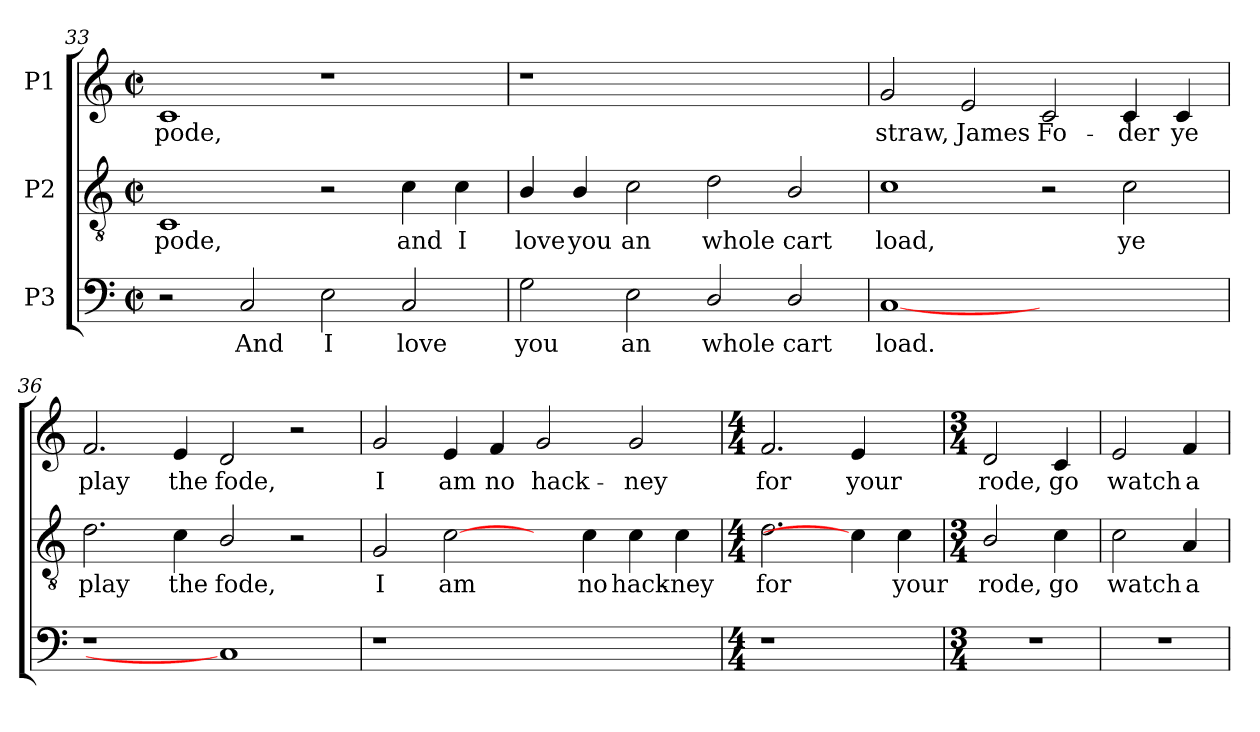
**kern	**text	**kern	**text	**kern	**text
*part3	*part3	*part2	*part2	*part1	*part1
*staff3	*staff3	*staff2	*staff2	*staff1	*staff1
*I"P3	*	*I"P2	*	*I"P1	*
*clefF4	*	*clefGv2	*	*clefG2	*
*	*	*ITrd7c12	*	*	*
*k[]	*	*k[]	*	*k[]	*
*C:	*	*C:	*	*C:	*
*M2/2	*	*M2/2	*	*M2/2	*
*met(c|)	*	*met(c|)	*	*met(c|)	*
=33	=33	=33	=33	=33	=33
!	!	!	!LO:LY:b:color=#000000	!	!
!	!	!	!	!	!LO:LY:b:color=#000000
2r	.	1CCi	pode,	1ci	pode,
!	!LO:LY:b:color=#000000	!	!	!	!
2Ci/	And	.	.	.	.
!	!LO:LY:b:color=#000000	!	!	!	!
2Ei\	I	2r	.	1r	.
!	!LO:LY:b:color=#000000	!	!	!	!
!	!	!	!LO:LY:b:color=#000000	!	!
2Ci/	love	4Ci\	and	.	.
!	!	!	!LO:LY:b:color=#000000	!	!
.	.	4Ci\	I	.	.
!!LO:LB:g=z
=34	=34	=34	=34	=34	=34
!	!LO:LY:b:color=#000000	!	!	!	!
!	!	!	!LO:LY:b:color=#000000	!LO:N:vis=1	!
2Gi\	you	4BBi/	love	1r	.
!	!	!	!LO:LY:b:color=#000000	!	!
.	.	4BBi/	you	.	.
!	!LO:LY:b:color=#000000	!	!	!	!
!	!	!	!LO:LY:b:color=#000000	!	!
2Ei\	an	2Ci\	an	.	.
!	!LO:LY:b:color=#000000	!	!	!	!
!	!	!	!LO:LY:b:color=#000000	!	!
2Di/	whole	2Di\	whole	1ryy	.
!	!LO:LY:b:color=#000000	!	!	!	!
!	!	!	!LO:LY:b:color=#000000	!	!
2Di/	cart	2BBi/	cart	.	.
=35	=35	=35	=35	=35	=35
!	!LO:LY:b:color=#000000	!	!	!	!
!	!	!	!LO:LY:b:color=#000000	!	!
!	!	!	!	!	!LO:LY:b:color=#000000
[1Ci	load.	1Ci	load,	2gi/	straw,
!	!	!	!	!	!LO:LY:b:color=#000000
.	.	.	.	2ei/	James
!	!	!	!	!	!LO:LY:b:color=#000000
1ryy	.	2r	.	2ci/	Fo-
!	!	!	!LO:LY:b:color=#000000	!	!
!	!	!	!	!	!LO:LY:b:color=#000000
.	.	2Ci\	ye	4ci/	-der
!	!	!	!	!	!LO:LY:b:color=#000000
.	.	.	.	4ci/	ye
=36	=36	=36	=36	=36	=36
!LO:N:vis=1	!	!	!	!	!
!	!	!	!LO:LY:b:color=#000000	!	!
!	!	!	!	!	!LO:LY:b:color=#000000
1r	.	2.Di\	play	2.fi/	play
!	!	!	!LO:LY:b:color=#000000	!	!
!	!	!	!	!	!LO:LY:b:color=#000000
.	.	4Ci\	the	4ei/	the
!	!	!	!LO:LY:b:color=#000000	!	!
!	!	!	!	!	!LO:LY:b:color=#000000
1Ci]	.	2BBi/	fode,	2di/	fode,
.	.	2r	.	2r	.
!!LO:LB:g=z
=37	=37	=37	=37	=37	=37
!LO:N:vis=1	!	!	!	!	!
!	!	!	!LO:LY:b:color=#000000	!	!
!	!	!	!	!	!LO:LY:b:color=#000000
1r	.	2GGi/	I	2gi/	I
!	!	!	!LO:LY:b:color=#000000	!	!
!	!	!	!	!	!LO:LY:b:color=#000000
.	.	[2Ci\	am	4ei/	am
!	!	!	!	!	!LO:LY:b:color=#000000
.	.	.	.	4fi/	no
!	!	!	!	!	!LO:LY:b:color=#000000
1ryy	.	4ryy	.	2gi/	hack-
!	!	!	!LO:LY:b:color=#000000	!	!
.	.	4Ci\	no	.	.
!	!	!	!LO:LY:b:color=#000000	!	!
!	!	!	!	!	!LO:LY:b:color=#000000
.	.	4Ci\	hack-	2gi/	-ney
!	!	!	!LO:LY:b:color=#000000	!	!
.	.	4Ci\	-ney	.	.
=38	=38	=38	=38	=38	=38
*M4/4	*	*M4/4	*	*M4/4	*
!	!	!	!LO:LY:b:color=#000000	!	!
!	!	!	!	!	!LO:LY:b:color=#000000
1r	.	2.Di\	for	2.fi/	for
!	!	!	!	!	!LO:LY:b:color=#000000
.	.	4Ci\]	.	4ei/	your
!	!	!	!LO:LY:b:color=#000000	!	!
4ryy	.	4Ci\	your	4ryy	.
=39	=39	=39	=39	=39	=39
*M3/4	*	*M3/4	*	*M3/4	*
!LO:N:vis=1	!	!	!	!	!
!	!	!	!LO:LY:b:color=#000000	!	!
!	!	!	!	!	!LO:LY:b:color=#000000
2.r	.	2BBi/	rode,	2di/	rode,
!	!	!	!LO:LY:b:color=#000000	!	!
!	!	!	!	!	!LO:LY:b:color=#000000
.	.	4Ci\	go	4ci/	go
=40	=40	=40	=40	=40	=40
!LO:N:vis=1	!	!	!	!	!
!	!	!	!LO:LY:b:color=#000000	!	!
!	!	!	!	!	!LO:LY:b:color=#000000
2.r	.	2Ci\	watch	2ei/	watch
!	!	!	!LO:LY:b:color=#000000	!	!
!	!	!	!	!	!LO:LY:b:color=#000000
.	.	4AAi/	a	4fi/	a
=	=	=	=	=	=
*-	*-	*-	*-	*-	*-
